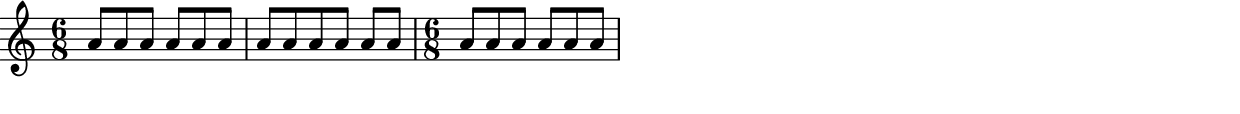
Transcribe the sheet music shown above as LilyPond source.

%% Generated by lilypond-book.py
%% Options: [exampleindent=10.16\mm,indent=0\mm,line-width=160\mm,quote]
\include "lilypond-book-preamble.ly"


% ****************************************************************
% Start cut-&-pastable-section
% ****************************************************************



\paper {
  indent = 0\mm
  line-width = 160\mm
  % offset the left padding, also add 1mm as lilypond creates cropped
  % images with a little space on the right
  line-width = #(- line-width (* mm  3.000000) (* mm 1))
  line-width = 160\mm - 2.0 * 10.16\mm
  % offset the left padding, also add 1mm as lilypond creates cropped
  % images with a little space on the right
  line-width = #(- line-width (* mm  3.000000) (* mm 1))
}

\layout {
  
}





% ****************************************************************
% ly snippet:
% ****************************************************************
\sourcefileline 2337
\relative a' {
  \time 6/8
  \repeat unfold 6 { a8 }
  % grup (4 + 2)
  \set Timing.beatStructure = 4,2
  \repeat unfold 6 { a8 }
  % torna al comportament predeterminat
  \time 6/8
  \repeat unfold 6 { a8 }
}



% ****************************************************************
% end ly snippet
% ****************************************************************
